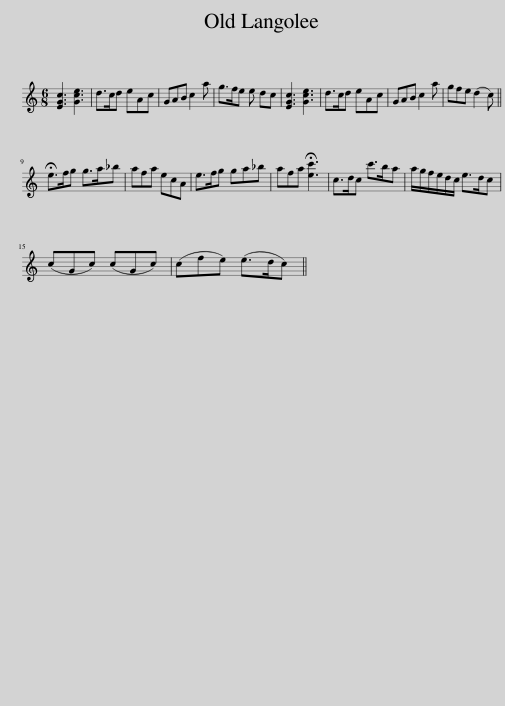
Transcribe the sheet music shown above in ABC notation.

X:1
L:1/8
M:6/8
I:linebreak $
K:C
V:1 treble
V:1
 [EGc]3 [Gce]3 | d>cd eAc | GAB c2 a | g>fe e dc | [EGc]3 [Gce]3 | %5
 d>cd eAc | GAB c2 a | gfe (d2 c) ||$ !fermata!e>fg g>a_b | afa ecA | %10
 e>fg ga_b | afa !fermata![ec']3 | c>dc c'>ba | a/g/f/e/d/c/ e>dc |$ (cGc) (cGc) | %15
 (cfe) (e>dc) || %16
